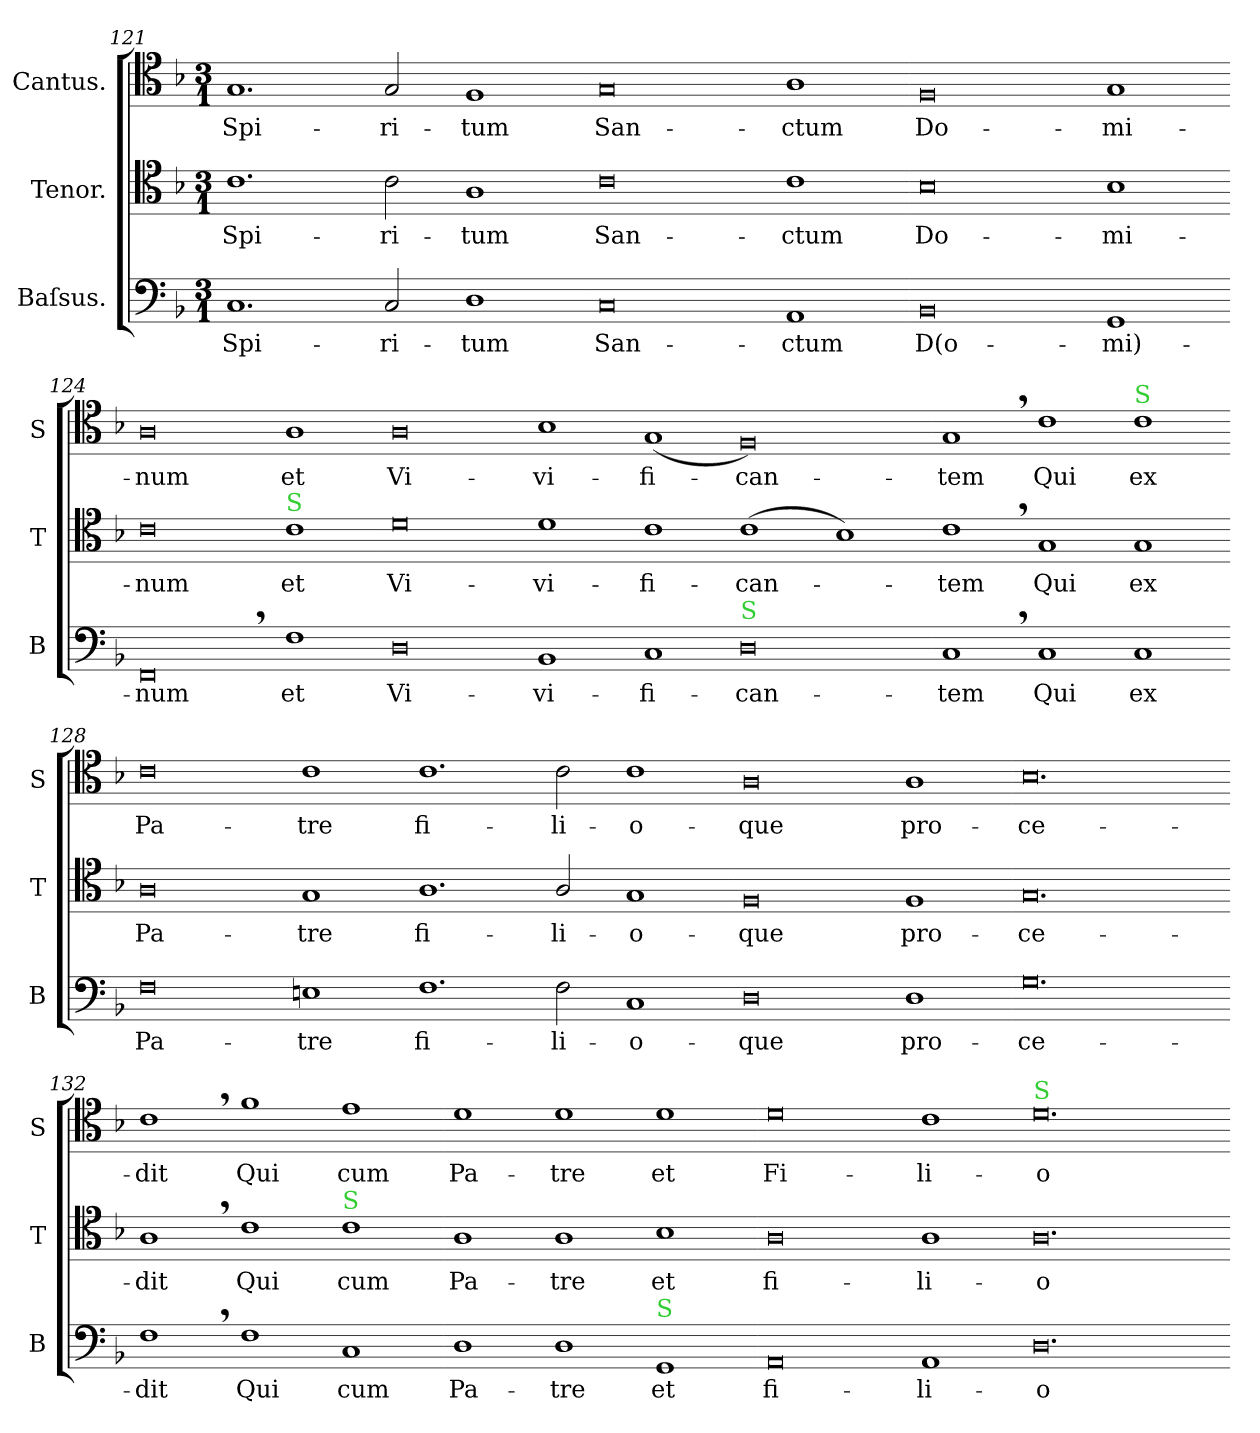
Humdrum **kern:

**kern	**text	**kern	**text	**kern	**text
*part3	*part3	*part2	*part2	*part1	*part1
*staff3	*staff3	*staff2	*staff2	*staff1	*staff1
*I"Baſsus.	*	*I"Tenor.	*	*I"Cantus.	*
*I'B	*	*I'T	*	*I'S	*
*clefF4	*	*clefC4	*	*clefC4	*
*k[b-]	*	*k[b-]	*	*k[b-]	*
*M3/1	*	*M3/1	*	*M3/1	*
=121	=121	=121	=121	=121	=121
1.C	Spi-	1.c	Spi-	1.G	Spi-
2C/	-ri-	2c\	-ri-	2G/	-ri-
1D	-tum	1A	-tum	1F	-tum
=122-	=122-	=122-	=122-	=122-	=122-
0C	San-	0c	San-	0G	San-
1AA	-ctum	1c	-ctum	1A	-ctum
=123-	=123-	=123-	=123-	=123-	=123-
0BB-	D(o-	0B-	Do-	0F	Do-
1GG	-mi)-	1B-	-mi-	1G	-mi-
=124-	=124-	=124-	=124-	=124-	=124-
0FF,<	-num	0c	-num	0A	-num
!	!	!LO:TX:a:color=limegreen:t=S	!	!	!
1F	et	1c	et	1A	et
=125-	=125-	=125-	=125-	=125-	=125-
0D	Vi-	0d	Vi-	0A	Vi-
1BB-	-vi-	1d	-vi-	1B-	-vi-
=126-	=126-	=126-	=126-	=126-	=126-
1C	-fi-	1c	-fi-	(<1G	-fi-
!LO:TX:a:color=limegreen:t=S	!	!	!	!	!
0D	-can-	(<1c	-can-	0F)	-can-
.	.	1B-)	.	.	.
=127-	=127-	=127-	=127-	=127-	=127-
1C,<	-tem	1c,<	-tem	1G,<	-tem
1C	Qui	1G	Qui	1c	Qui
!	!	!	!	!LO:TX:a:color=limegreen:t=S	!
1C	ex	1G	ex	1c	ex
=128-	=128-	=128-	=128-	=128-	=128-
0F	Pa-	0A	Pa-	0c	Pa-
1En	-tre	1G	-tre	1c	-tre
=129-	=129-	=129-	=129-	=129-	=129-
1.F	fi-	1.A	fi-	1.c	fi-
2F\	-li-	2A/	-li-	2c\	-li-
1C	-o-	1G	-o-	1c	-o-
=130-	=130-	=130-	=130-	=130-	=130-
0D	-que	0F	-que	0A	-que
1D	pro-	1F	pro-	1A	pro-
=131-	=131-	=131-	=131-	=131-	=131-
0.G	-ce-	0.G	-ce-	0.B-	-ce-
=132-	=132-	=132-	=132-	=132-	=132-
1F,<	-dit	1A,<	-dit	1c,<	-dit
1F	Qui	1c	Qui	1f	Qui
!	!	!LO:TX:a:color=limegreen:t=S	!	!	!
1C	cum	1c	cum	1e	cum
=133-	=133-	=133-	=133-	=133-	=133-
1D	Pa-	1A	Pa-	1d	Pa-
1D	-tre	1A	-tre	1d	-tre
!LO:TX:a:color=limegreen:t=S	!	!	!	!	!
1GG	et	1B-	et	1d	et
=134-	=134-	=134-	=134-	=134-	=134-
0AA	fi-	0A	fi-	0d	Fi-
1AA	-li-	1A	-li-	1c	-li-
=135-	=135-	=135-	=135-	=135-	=135-
!	!	!	!	!LO:TX:a:color=limegreen:t=S	!
0.D	-o	0.A	-o	0.d	-o
=-	=-	=-	=-	=-	=-
*-	*-	*-	*-	*-	*-
